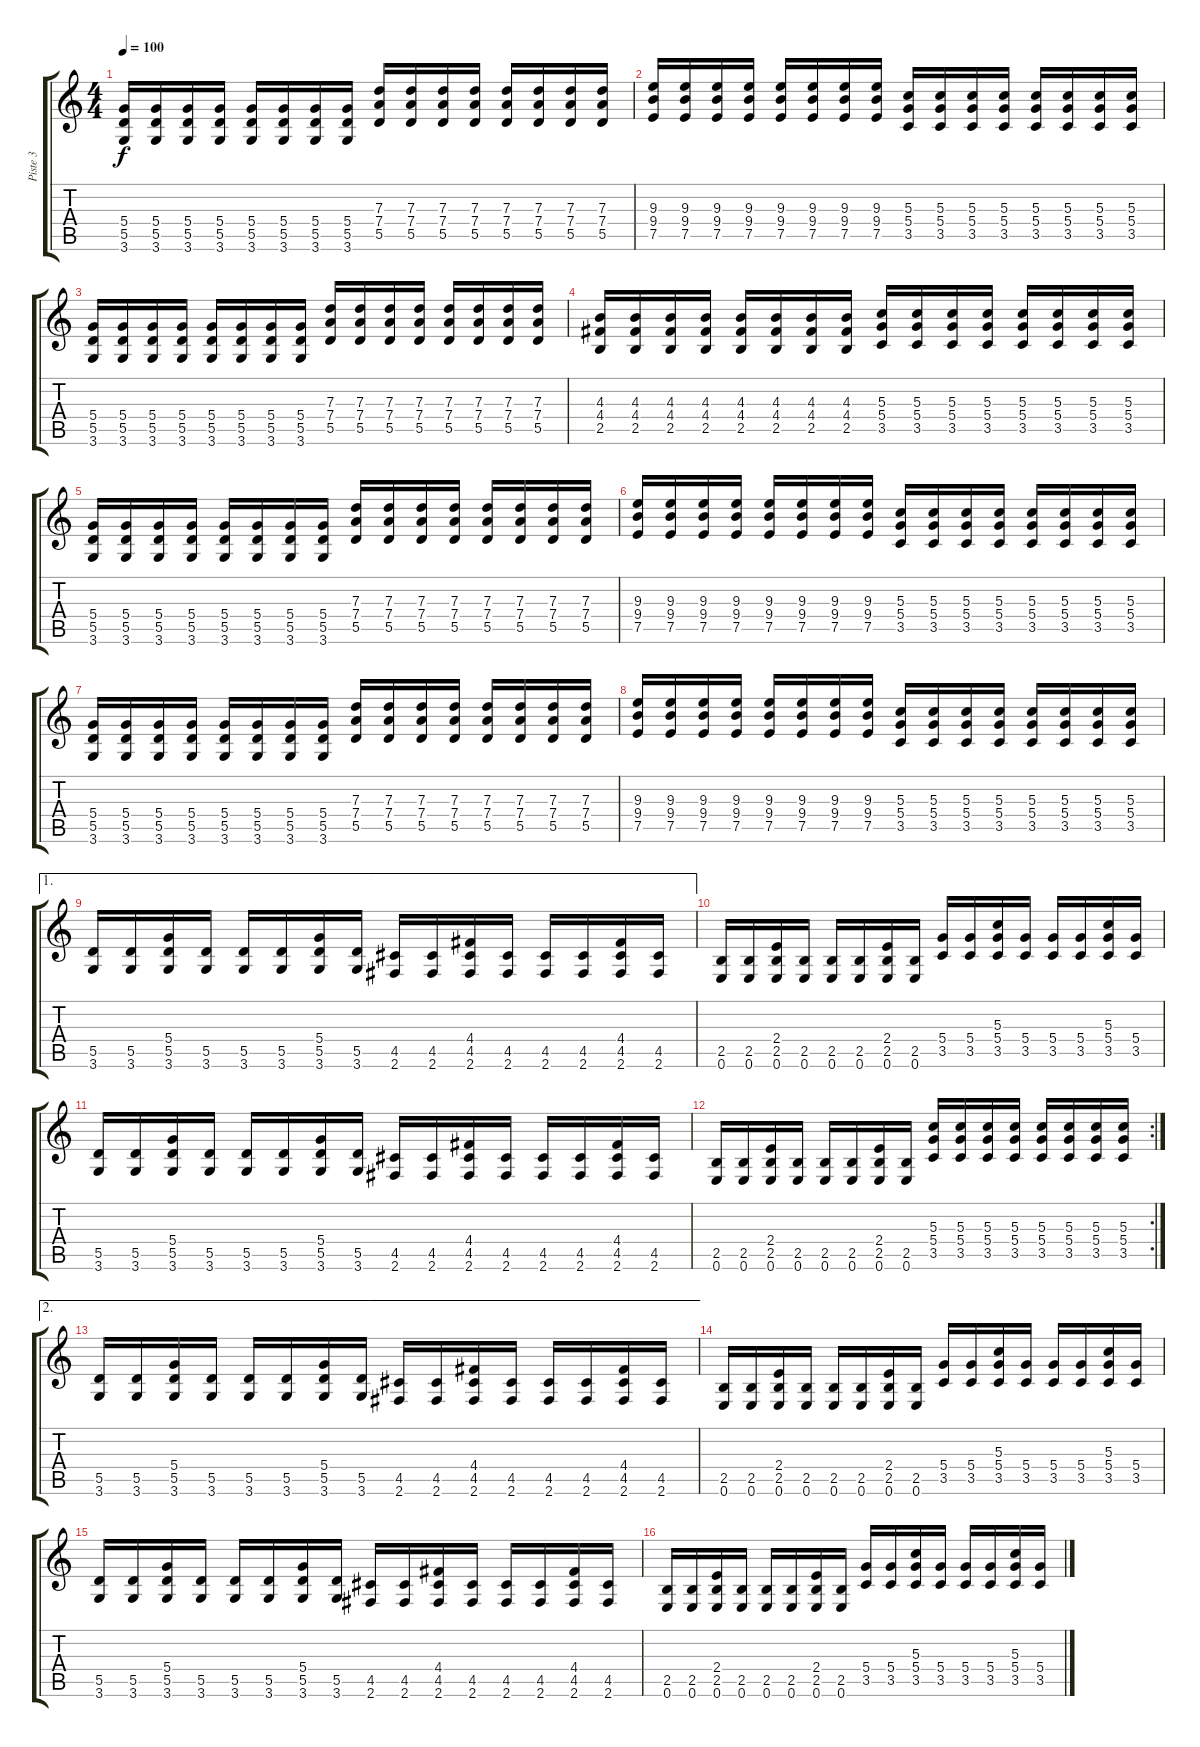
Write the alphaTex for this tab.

\track ("Piste 3" "Piste 3") {instrument distortionguitar}
\staff {score tabs}
\tuning (E4 B3 G3 D3 A2 E2) {hide}
\ts (4 4)
\tempo 100
\clef g2
\ks c
(5.4 5.5 3.6).16{dy f} (5.4 5.5 3.6).16 (5.4 5.5 3.6).16 (5.4 5.5 3.6).16 (5.4 5.5 3.6).16 (5.4 5.5 3.6).16 (5.4 5.5 3.6).16 (5.4 5.5 3.6).16 (7.3 7.4 5.5).16 (7.3 7.4 5.5).16 (7.3 7.4 5.5).16 (7.3 7.4 5.5).16 (7.3 7.4 5.5).16 (7.3 7.4 5.5).16 (7.3 7.4 5.5).16 (7.3 7.4 5.5).16 |
(9.3 9.4 7.5).16 (9.3 9.4 7.5).16 (9.3 9.4 7.5).16 (9.3 9.4 7.5).16 (9.3 9.4 7.5).16 (9.3 9.4 7.5).16 (9.3 9.4 7.5).16 (9.3 9.4 7.5).16 (5.3 5.4 3.5).16 (5.3 5.4 3.5).16 (5.3 5.4 3.5).16 (5.3 5.4 3.5).16 (5.3 5.4 3.5).16 (5.3 5.4 3.5).16 (5.3 5.4 3.5).16 (5.3 5.4 3.5).16 |
(5.4 5.5 3.6).16 (5.4 5.5 3.6).16 (5.4 5.5 3.6).16 (5.4 5.5 3.6).16 (5.4 5.5 3.6).16 (5.4 5.5 3.6).16 (5.4 5.5 3.6).16 (5.4 5.5 3.6).16 (7.3 7.4 5.5).16 (7.3 7.4 5.5).16 (7.3 7.4 5.5).16 (7.3 7.4 5.5).16 (7.3 7.4 5.5).16 (7.3 7.4 5.5).16 (7.3 7.4 5.5).16 (7.3 7.4 5.5).16 |
(4.3 4.4 2.5).16{volume 15} (4.3 4.4 2.5).16 (4.3 4.4 2.5).16 (4.3 4.4 2.5).16 (4.3 4.4 2.5).16 (4.3 4.4 2.5).16 (4.3 4.4 2.5).16 (4.3 4.4 2.5).16 (5.3 5.4 3.5).16 (5.3 5.4 3.5).16 (5.3 5.4 3.5).16 (5.3 5.4 3.5).16 (5.3 5.4 3.5).16 (5.3 5.4 3.5).16 (5.3 5.4 3.5).16 (5.3 5.4 3.5).16 |
(5.4 5.5 3.6).16{volume 12} (5.4 5.5 3.6).16 (5.4 5.5 3.6).16 (5.4 5.5 3.6).16 (5.4 5.5 3.6).16 (5.4 5.5 3.6).16 (5.4 5.5 3.6).16 (5.4 5.5 3.6).16 (7.3 7.4 5.5).16 (7.3 7.4 5.5).16 (7.3 7.4 5.5).16 (7.3 7.4 5.5).16 (7.3 7.4 5.5).16 (7.3 7.4 5.5).16 (7.3 7.4 5.5).16 (7.3 7.4 5.5).16 |
(9.3 9.4 7.5).16 (9.3 9.4 7.5).16 (9.3 9.4 7.5).16 (9.3 9.4 7.5).16 (9.3 9.4 7.5).16 (9.3 9.4 7.5).16 (9.3 9.4 7.5).16 (9.3 9.4 7.5).16 (5.3 5.4 3.5).16 (5.3 5.4 3.5).16 (5.3 5.4 3.5).16 (5.3 5.4 3.5).16 (5.3 5.4 3.5).16 (5.3 5.4 3.5).16 (5.3 5.4 3.5).16 (5.3 5.4 3.5).16 |
(5.4 5.5 3.6).16 (5.4 5.5 3.6).16 (5.4 5.5 3.6).16 (5.4 5.5 3.6).16 (5.4 5.5 3.6).16 (5.4 5.5 3.6).16 (5.4 5.5 3.6).16 (5.4 5.5 3.6).16 (7.3 7.4 5.5).16 (7.3 7.4 5.5).16 (7.3 7.4 5.5).16 (7.3 7.4 5.5).16 (7.3 7.4 5.5).16 (7.3 7.4 5.5).16 (7.3 7.4 5.5).16 (7.3 7.4 5.5).16 |
(9.3 9.4 7.5).16 (9.3 9.4 7.5).16 (9.3 9.4 7.5).16 (9.3 9.4 7.5).16 (9.3 9.4 7.5).16 (9.3 9.4 7.5).16 (9.3 9.4 7.5).16 (9.3 9.4 7.5).16 (5.3 5.4 3.5).16 (5.3 5.4 3.5).16 (5.3 5.4 3.5).16 (5.3 5.4 3.5).16 (5.3 5.4 3.5).16 (5.3 5.4 3.5).16 (5.3 5.4 3.5).16 (5.3 5.4 3.5).16 |
\ae 1
(5.5 3.6).16{instrument electricguitarmuted} (5.5 3.6).16 (5.4 5.5 3.6).16{instrument distortionguitar} (5.5 3.6).16{instrument electricguitarmuted} (5.5 3.6).16 (5.5 3.6).16 (5.4 5.5 3.6).16{instrument distortionguitar} (5.5 3.6).16{instrument electricguitarmuted} (4.5 2.6).16{instrument electricguitarmuted} (4.5 2.6).16 (4.4 4.5 2.6).16{instrument distortionguitar} (4.5 2.6).16{instrument electricguitarmuted} (4.5 2.6).16 (4.5 2.6).16 (4.4 4.5 2.6).16{instrument distortionguitar} (4.5 2.6).16{instrument electricguitarmuted} |
(2.5 0.6).16{instrument electricguitarmuted} (2.5 0.6).16 (2.4 2.5 0.6).16{instrument distortionguitar} (2.5 0.6).16{instrument electricguitarmuted} (2.5 0.6).16 (2.5 0.6).16 (2.4 2.5 0.6).16{instrument distortionguitar} (2.5 0.6).16{instrument electricguitarmuted} (5.4 3.5).16{instrument electricguitarmuted} (5.4 3.5).16 (5.3 5.4 3.5).16{instrument distortionguitar} (5.4 3.5).16{instrument electricguitarmuted} (5.4 3.5).16 (5.4 3.5).16 (5.3 5.4 3.5).16{instrument distortionguitar} (5.4 3.5).16{instrument electricguitarmuted} |
(5.5 3.6).16{instrument electricguitarmuted} (5.5 3.6).16 (5.4 5.5 3.6).16{instrument distortionguitar} (5.5 3.6).16{instrument electricguitarmuted} (5.5 3.6).16 (5.5 3.6).16 (5.4 5.5 3.6).16{instrument distortionguitar} (5.5 3.6).16{instrument electricguitarmuted} (4.5 2.6).16{instrument electricguitarmuted} (4.5 2.6).16 (4.4 4.5 2.6).16{instrument distortionguitar} (4.5 2.6).16{instrument electricguitarmuted} (4.5 2.6).16 (4.5 2.6).16 (4.4 4.5 2.6).16{instrument distortionguitar} (4.5 2.6).16{instrument electricguitarmuted} |
\rc 2
(2.5 0.6).16{instrument electricguitarmuted} (2.5 0.6).16 (2.4 2.5 0.6).16{instrument distortionguitar} (2.5 0.6).16{instrument electricguitarmuted} (2.5 0.6).16 (2.5 0.6).16 (2.4 2.5 0.6).16{instrument distortionguitar} (2.5 0.6).16{instrument electricguitarmuted} (5.3 5.4 3.5).16{instrument distortionguitar} (5.3 5.4 3.5).16 (5.3 5.4 3.5).16 (5.3 5.4 3.5).16 (5.3 5.4 3.5).16 (5.3 5.4 3.5).16 (5.3 5.4 3.5).16 (5.3 5.4 3.5).16 |
\ae 2
(5.5 3.6).16{instrument electricguitarmuted} (5.5 3.6).16 (5.4 5.5 3.6).16{instrument distortionguitar} (5.5 3.6).16{instrument electricguitarmuted} (5.5 3.6).16 (5.5 3.6).16 (5.4 5.5 3.6).16{instrument distortionguitar} (5.5 3.6).16{instrument electricguitarmuted} (4.5 2.6).16{instrument electricguitarmuted} (4.5 2.6).16 (4.4 4.5 2.6).16{instrument distortionguitar} (4.5 2.6).16{instrument electricguitarmuted} (4.5 2.6).16 (4.5 2.6).16 (4.4 4.5 2.6).16{instrument distortionguitar} (4.5 2.6).16{instrument electricguitarmuted} |
(2.5 0.6).16{instrument electricguitarmuted} (2.5 0.6).16 (2.4 2.5 0.6).16{instrument distortionguitar} (2.5 0.6).16{instrument electricguitarmuted} (2.5 0.6).16 (2.5 0.6).16 (2.4 2.5 0.6).16{instrument distortionguitar} (2.5 0.6).16{instrument electricguitarmuted} (5.4 3.5).16{instrument electricguitarmuted} (5.4 3.5).16 (5.3 5.4 3.5).16{instrument distortionguitar} (5.4 3.5).16{instrument electricguitarmuted} (5.4 3.5).16 (5.4 3.5).16 (5.3 5.4 3.5).16{instrument distortionguitar} (5.4 3.5).16{instrument electricguitarmuted} |
(5.5 3.6).16{instrument electricguitarmuted} (5.5 3.6).16 (5.4 5.5 3.6).16{instrument distortionguitar} (5.5 3.6).16{instrument electricguitarmuted} (5.5 3.6).16 (5.5 3.6).16 (5.4 5.5 3.6).16{instrument distortionguitar} (5.5 3.6).16{instrument electricguitarmuted} (4.5 2.6).16{instrument electricguitarmuted} (4.5 2.6).16 (4.4 4.5 2.6).16{instrument distortionguitar} (4.5 2.6).16{instrument electricguitarmuted} (4.5 2.6).16 (4.5 2.6).16 (4.4 4.5 2.6).16{instrument distortionguitar} (4.5 2.6).16{instrument electricguitarmuted} |
(2.5 0.6).16{instrument electricguitarmuted} (2.5 0.6).16 (2.4 2.5 0.6).16{instrument distortionguitar} (2.5 0.6).16{instrument electricguitarmuted} (2.5 0.6).16 (2.5 0.6).16 (2.4 2.5 0.6).16{instrument distortionguitar} (2.5 0.6).16{instrument electricguitarmuted} (5.4 3.5).16{instrument electricguitarmuted} (5.4 3.5).16 (5.3 5.4 3.5).16{instrument distortionguitar} (5.4 3.5).16{instrument electricguitarmuted} (5.4 3.5).16 (5.4 3.5).16 (5.3 5.4 3.5).16{instrument distortionguitar} (5.4 3.5).16{instrument electricguitarmuted}
